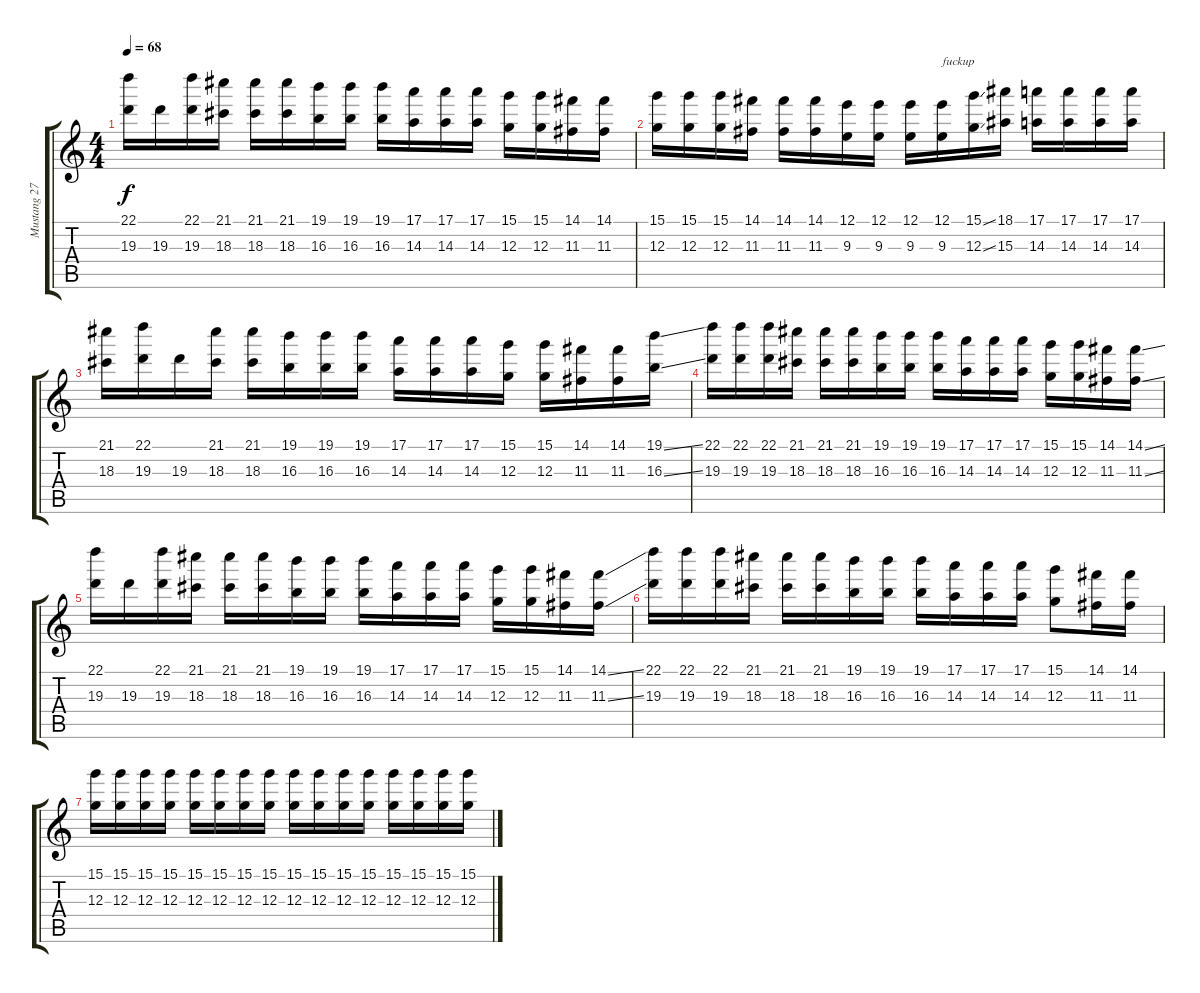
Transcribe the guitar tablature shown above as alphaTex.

\track ("Mustang 27" "Mustang 27") {instrument electricguitarclean}
\staff {score tabs}
\tuning (E4 B3 G3 D3 A2 E2) {hide}
\ts (4 4)
\tempo 68
\clef g2
\ks c
(22.1 19.3).16{dy f} 19.3.16 (22.1 19.3).16 (21.1 18.3).16 (21.1 18.3).16 (21.1 18.3).16 (19.1 16.3).16 (19.1 16.3).16 (19.1 16.3).16 (17.1 14.3).16 (17.1 14.3).16 (17.1 14.3).16 (15.1 12.3).16 (15.1 12.3).16 (14.1 11.3).16 (14.1 11.3).16 |
(15.1 12.3).16 (15.1 12.3).16 (15.1 12.3).16 (14.1 11.3).16 (14.1 11.3).16 (14.1 11.3).16 (12.1 9.3).16 (12.1 9.3).16 (12.1 9.3).16 (12.1 9.3).16{txt "fuckup"} (15.1{ss} 12.3{ss}).16 (18.1 15.3).16 (17.1 14.3).16 (17.1 14.3).16 (17.1 14.3).16 (17.1 14.3).16 |
(21.1 18.3).16 (22.1 19.3).16 19.3.16 (21.1 18.3).16 (21.1 18.3).16 (19.1 16.3).16 (19.1 16.3).16 (19.1 16.3).16 (17.1 14.3).16 (17.1 14.3).16 (17.1 14.3).16 (15.1 12.3).16 (15.1 12.3).16 (14.1 11.3).16 (14.1 11.3).16 (19.1{ss} 16.3{ss}).16 |
(22.1 19.3).16 (22.1 19.3).16 (22.1 19.3).16 (21.1 18.3).16 (21.1 18.3).16 (21.1 18.3).16 (19.1 16.3).16 (19.1 16.3).16 (19.1 16.3).16 (17.1 14.3).16 (17.1 14.3).16 (17.1 14.3).16 (15.1 12.3).16 (15.1 12.3).16 (14.1 11.3).16 (14.1{ss} 11.3{ss}).16 |
(22.1 19.3).16 19.3.16 (22.1 19.3).16 (21.1 18.3).16 (21.1 18.3).16 (21.1 18.3).16 (19.1 16.3).16 (19.1 16.3).16 (19.1 16.3).16 (17.1 14.3).16 (17.1 14.3).16 (17.1 14.3).16 (15.1 12.3).16 (15.1 12.3).16 (14.1 11.3).16 (14.1{ss} 11.3{ss}).16 |
(22.1 19.3).16 (22.1 19.3).16 (22.1 19.3).16 (21.1 18.3).16 (21.1 18.3).16 (21.1 18.3).16 (19.1 16.3).16 (19.1 16.3).16 (19.1 16.3).16 (17.1 14.3).16 (17.1 14.3).16 (17.1 14.3).16 (15.1 12.3).8 (14.1 11.3).16 (14.1 11.3).16 |
(15.1 12.3).16 (15.1 12.3).16 (15.1 12.3).16 (15.1 12.3).16 (15.1 12.3).16 (15.1 12.3).16 (15.1 12.3).16 (15.1 12.3).16 (15.1 12.3).16 (15.1 12.3).16 (15.1 12.3).16 (15.1 12.3).16 (15.1 12.3).16 (15.1 12.3).16 (15.1 12.3).16 (15.1 12.3).16
